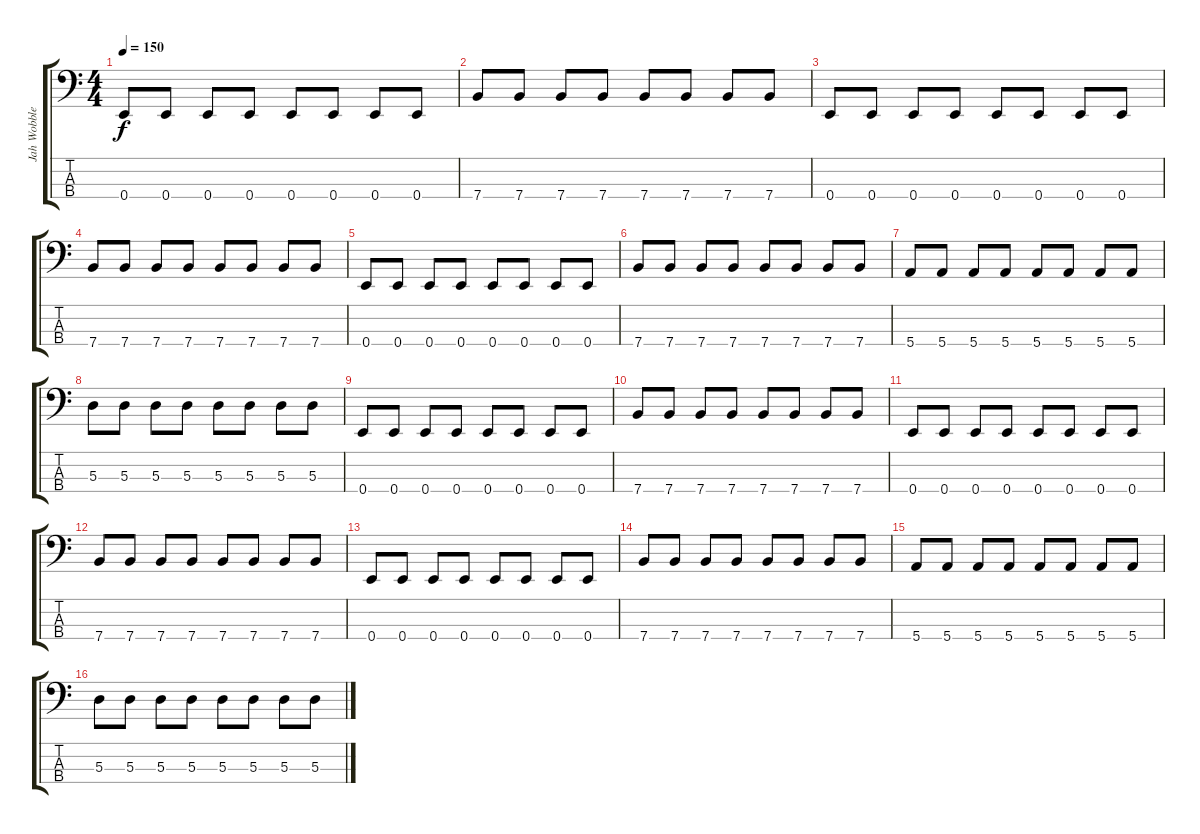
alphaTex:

\track ("Jah Wobble" "Jah Wobble") {instrument electricbasspick}
\staff {score tabs}
\tuning (G2 D2 A1 E1) {hide}
\ts (4 4)
\tempo 150
\clef f4
\ks c
0.4.8{dy f} 0.4.8 0.4.8 0.4.8 0.4.8 0.4.8 0.4.8 0.4.8 |
7.4.8 7.4.8 7.4.8 7.4.8 7.4.8 7.4.8 7.4.8 7.4.8 |
0.4.8 0.4.8 0.4.8 0.4.8 0.4.8 0.4.8 0.4.8 0.4.8 |
7.4.8 7.4.8 7.4.8 7.4.8 7.4.8 7.4.8 7.4.8 7.4.8 |
0.4.8 0.4.8 0.4.8 0.4.8 0.4.8 0.4.8 0.4.8 0.4.8 |
7.4.8 7.4.8 7.4.8 7.4.8 7.4.8 7.4.8 7.4.8 7.4.8 |
5.4.8 5.4.8 5.4.8 5.4.8 5.4.8 5.4.8 5.4.8 5.4.8 |
5.3.8 5.3.8 5.3.8 5.3.8 5.3.8 5.3.8 5.3.8 5.3.8 |
0.4.8 0.4.8 0.4.8 0.4.8 0.4.8 0.4.8 0.4.8 0.4.8 |
7.4.8 7.4.8 7.4.8 7.4.8 7.4.8 7.4.8 7.4.8 7.4.8 |
0.4.8 0.4.8 0.4.8 0.4.8 0.4.8 0.4.8 0.4.8 0.4.8 |
7.4.8 7.4.8 7.4.8 7.4.8 7.4.8 7.4.8 7.4.8 7.4.8 |
0.4.8 0.4.8 0.4.8 0.4.8 0.4.8 0.4.8 0.4.8 0.4.8 |
7.4.8 7.4.8 7.4.8 7.4.8 7.4.8 7.4.8 7.4.8 7.4.8 |
5.4.8 5.4.8 5.4.8 5.4.8 5.4.8 5.4.8 5.4.8 5.4.8 |
5.3.8 5.3.8 5.3.8 5.3.8 5.3.8 5.3.8 5.3.8 5.3.8
